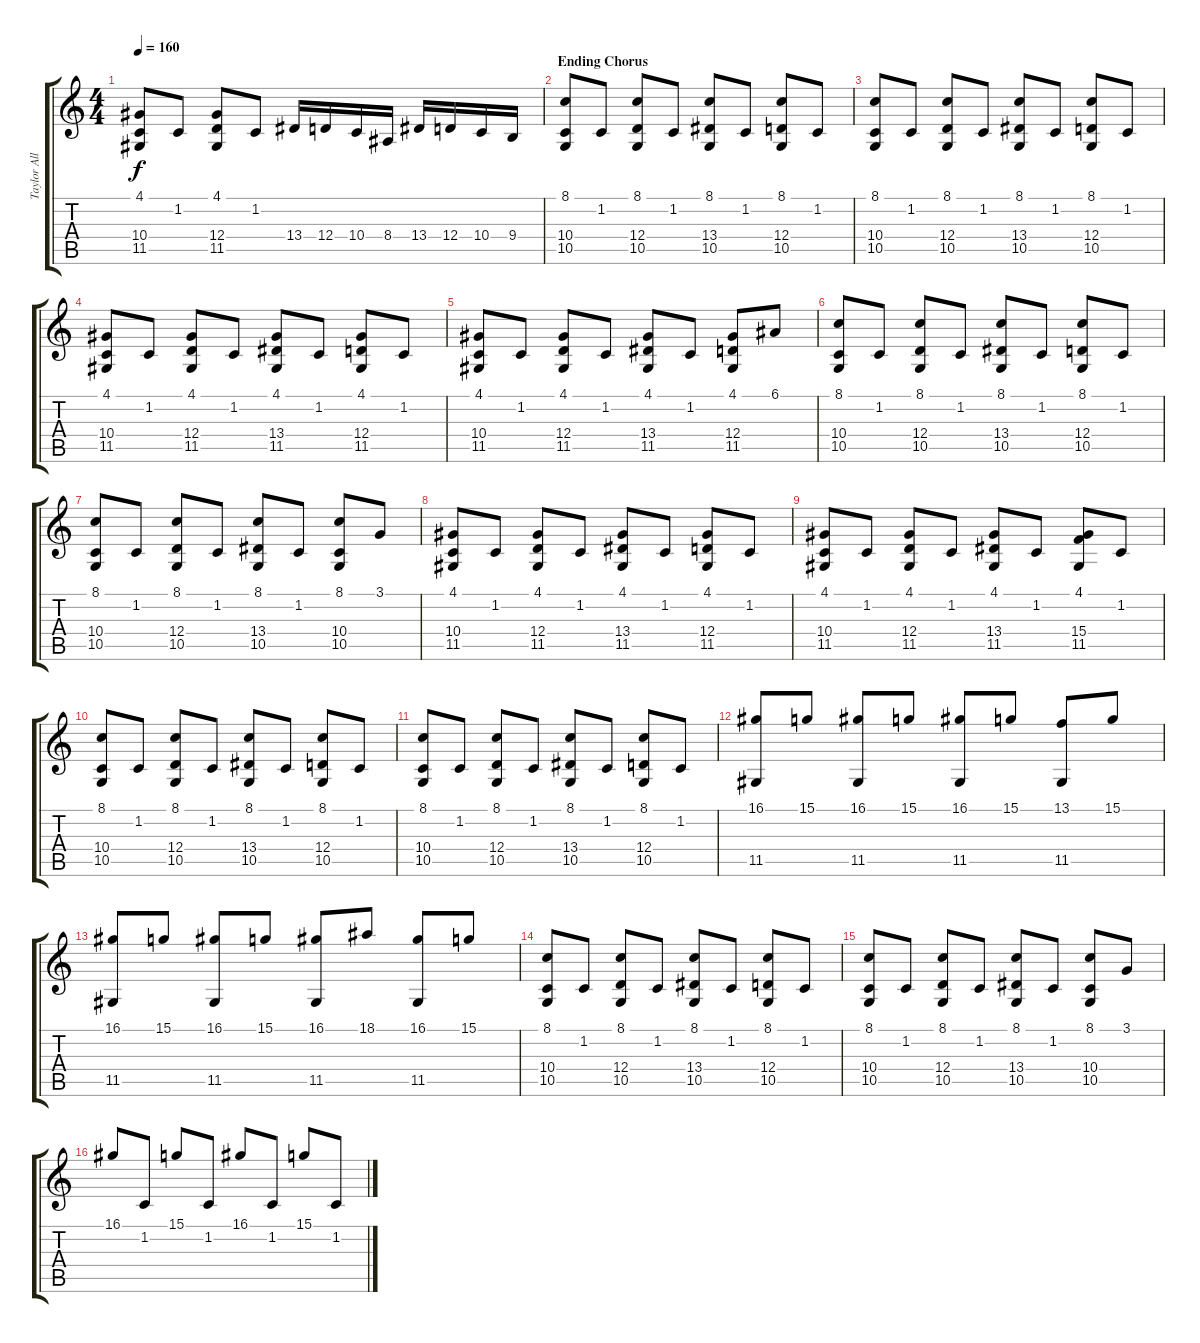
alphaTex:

\track ("Taylor Allen" "Taylor All") {instrument pad1newage}
\staff {score tabs}
\tuning (E4 B3 G3 D3 A2 E2) {hide}
\ts (4 4)
\tempo 160
\clef g2
\ks c
(4.1 10.4 11.5).8{dy f} 1.2.8 (4.1 12.4 11.5).8 1.2.8 13.4.16 12.4.16 10.4.16 8.4.16 13.4.16 12.4.16 10.4.16 9.4.16 |
\section ("" "Ending Chorus")
(8.1 10.4 10.5).8 1.2.8 (8.1 12.4 10.5).8 1.2.8 (8.1 13.4 10.5).8 1.2.8 (8.1 12.4 10.5).8 1.2.8 |
(8.1 10.4 10.5).8 1.2.8 (8.1 12.4 10.5).8 1.2.8 (8.1 13.4 10.5).8 1.2.8 (8.1 12.4 10.5).8 1.2.8 |
(4.1 10.4 11.5).8 1.2.8 (4.1 12.4 11.5).8 1.2.8 (4.1 13.4 11.5).8 1.2.8 (4.1 12.4 11.5).8 1.2.8 |
(4.1 10.4 11.5).8 1.2.8 (4.1 12.4 11.5).8 1.2.8 (4.1 13.4 11.5).8 1.2.8 (4.1 12.4 11.5).8 6.1.8 |
(8.1 10.4 10.5).8 1.2.8 (8.1 12.4 10.5).8 1.2.8 (8.1 13.4 10.5).8 1.2.8 (8.1 12.4 10.5).8 1.2.8 |
(8.1 10.4 10.5).8 1.2.8 (8.1 12.4 10.5).8 1.2.8 (8.1 13.4 10.5).8 1.2.8 (8.1 10.4 10.5).8 3.1.8 |
(4.1 10.4 11.5).8 1.2.8 (4.1 12.4 11.5).8 1.2.8 (4.1 13.4 11.5).8 1.2.8 (4.1 12.4 11.5).8 1.2.8 |
(4.1 10.4 11.5).8 1.2.8 (4.1 12.4 11.5).8 1.2.8 (4.1 13.4 11.5).8 1.2.8 (4.1 15.4 11.5).8 1.2.8 |
(8.1 10.4 10.5).8 1.2.8 (8.1 12.4 10.5).8 1.2.8 (8.1 13.4 10.5).8 1.2.8 (8.1 12.4 10.5).8 1.2.8 |
(8.1 10.4 10.5).8 1.2.8 (8.1 12.4 10.5).8 1.2.8 (8.1 13.4 10.5).8 1.2.8 (8.1 12.4 10.5).8 1.2.8 |
(16.1 11.5).8 15.1.8 (16.1 11.5).8 15.1.8 (16.1 11.5).8 15.1.8 (13.1 11.5).8 15.1.8 |
(16.1 11.5).8 15.1.8 (16.1 11.5).8 15.1.8 (16.1 11.5).8 18.1.8 (16.1 11.5).8 15.1.8 |
(8.1 10.4 10.5).8 1.2.8 (8.1 12.4 10.5).8 1.2.8 (8.1 13.4 10.5).8 1.2.8 (8.1 12.4 10.5).8 1.2.8 |
(8.1 10.4 10.5).8 1.2.8 (8.1 12.4 10.5).8 1.2.8 (8.1 13.4 10.5).8 1.2.8 (8.1 10.4 10.5).8 3.1.8 |
16.1.8 1.2.8 15.1.8 1.2.8 16.1.8 1.2.8 15.1.8 1.2.8
